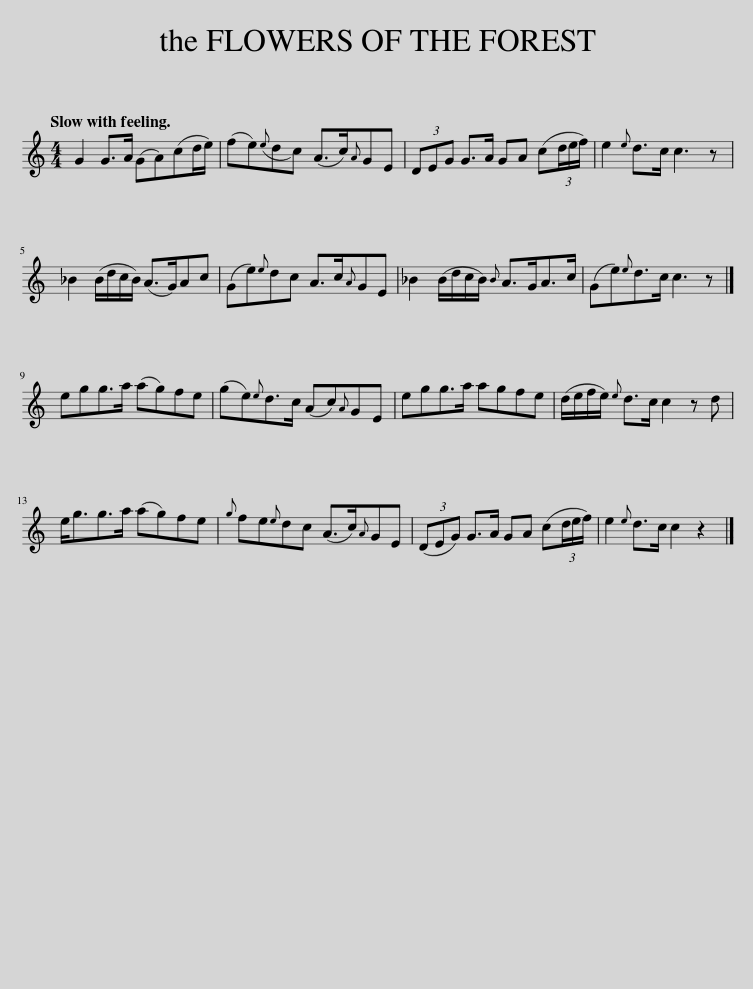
X:1
L:1/8
Q:1/4=120
M:4/4
I:linebreak $
K:C
V:1 treble
V:1
 G2 G>A (GA)(cd/e/) | (fe)({e}dc) (A>c){A}GE | (3DEG G>A GA (c(3d/e/f/) | e2{e} d>c c3 z |$ _B2 (B/d/c/B/) (A>G)Ac | %5
 (Ge){e}dc A>c{A}GE | _B2 (B/d/c/B/){B} A>GA>c | (Ge){e}d>c c3 z |]$ egg>a (ag)fe | (ge){e}d>c (Ac){A}GE | %10
 egg>a agfe | (d/e/f/e/){e} d>c c2 z d |$ e<gg>a (ag)fe |{g} fe{e}dc (A>c){A}GE | (3(DEG) G>A GA (c(3d/e/f/) | %15
 e2{e} d>c c2 z2 |] %16
